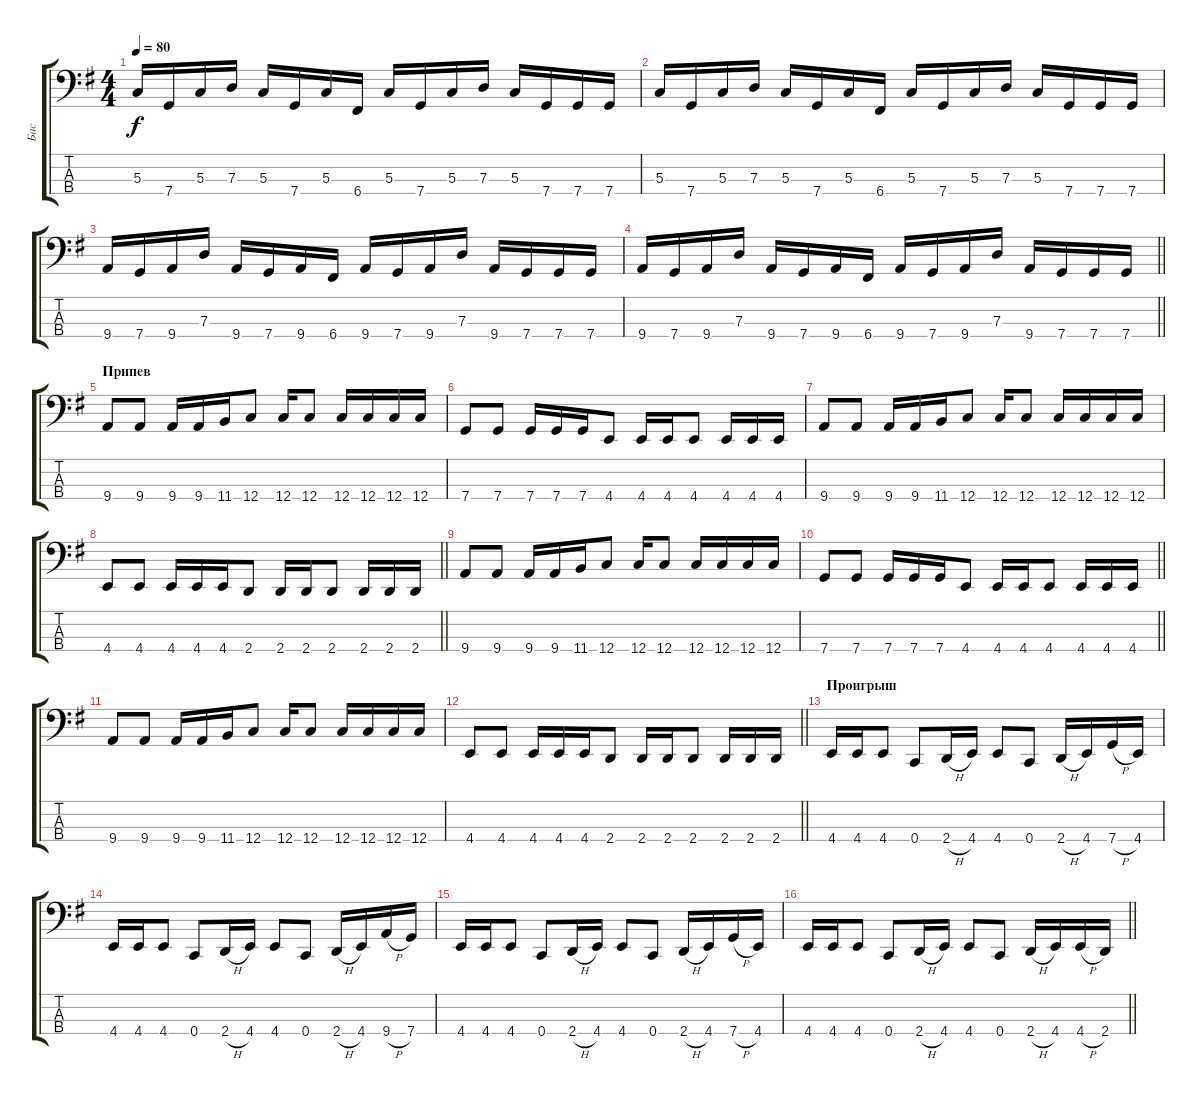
\track ("Бас" "Бас") {instrument electricbassfinger}
\staff {score tabs}
\tuning (F2 C2 G1 C1) {hide}
\ts (4 4)
\tempo 80
\clef f4
\ks eminor
5.3.16{dy f} 7.4.16 5.3.16 7.3.16 5.3.16 7.4.16 5.3.16 6.4.16 5.3.16 7.4.16 5.3.16 7.3.16 5.3.16 7.4.16 7.4.16 7.4.16 |
5.3.16 7.4.16 5.3.16 7.3.16 5.3.16 7.4.16 5.3.16 6.4.16 5.3.16 7.4.16 5.3.16 7.3.16 5.3.16 7.4.16 7.4.16 7.4.16 |
9.4.16 7.4.16 9.4.16 7.3.16 9.4.16 7.4.16 9.4.16 6.4.16 9.4.16 7.4.16 9.4.16 7.3.16 9.4.16 7.4.16 7.4.16 7.4.16 |
\barLineRight lightlight
9.4.16 7.4.16 9.4.16 7.3.16 9.4.16 7.4.16 9.4.16 6.4.16 9.4.16 7.4.16 9.4.16 7.3.16 9.4.16 7.4.16 7.4.16 7.4.16 |
\section ("" "Припев")
9.4.8 9.4.8 9.4.16 9.4.16 11.4.16 12.4.8 12.4.16 12.4.8 12.4.16 12.4.16 12.4.16 12.4.16 |
7.4.8 7.4.8 7.4.16 7.4.16 7.4.16 4.4.8 4.4.16 4.4.16 4.4.8 4.4.16 4.4.16 4.4.16 |
9.4.8 9.4.8 9.4.16 9.4.16 11.4.16 12.4.8 12.4.16 12.4.8 12.4.16 12.4.16 12.4.16 12.4.16 |
\barLineRight lightlight
4.4.8 4.4.8 4.4.16 4.4.16 4.4.16 2.4.8 2.4.16 2.4.16 2.4.8 2.4.16 2.4.16 2.4.16 |
9.4.8 9.4.8 9.4.16 9.4.16 11.4.16 12.4.8 12.4.16 12.4.8 12.4.16 12.4.16 12.4.16 12.4.16 |
\barLineRight lightlight
7.4.8 7.4.8 7.4.16 7.4.16 7.4.16 4.4.8 4.4.16 4.4.16 4.4.8 4.4.16 4.4.16 4.4.16 |
9.4.8 9.4.8 9.4.16 9.4.16 11.4.16 12.4.8 12.4.16 12.4.8 12.4.16 12.4.16 12.4.16 12.4.16 |
\barLineRight lightlight
4.4.8 4.4.8 4.4.16 4.4.16 4.4.16 2.4.8 2.4.16 2.4.16 2.4.8 2.4.16 2.4.16 2.4.16 |
\section ("" "Проигрыш")
4.4.16 4.4.16 4.4.8 0.4.8 2.4{h}.16 4.4.16 4.4.8 0.4.8 2.4{h}.16 4.4.16 7.4{h}.16 4.4.16 |
4.4.16 4.4.16 4.4.8 0.4.8 2.4{h}.16 4.4.16 4.4.8 0.4.8 2.4{h}.16 4.4.16 9.4{h}.16 7.4.16 |
4.4.16 4.4.16 4.4.8 0.4.8 2.4{h}.16 4.4.16 4.4.8 0.4.8 2.4{h}.16 4.4.16 7.4{h}.16 4.4.16 |
\barLineRight lightlight
4.4.16 4.4.16 4.4.8 0.4.8 2.4{h}.16 4.4.16 4.4.8 0.4.8 2.4{h}.16 4.4.16 4.4{h}.16 2.4.16
